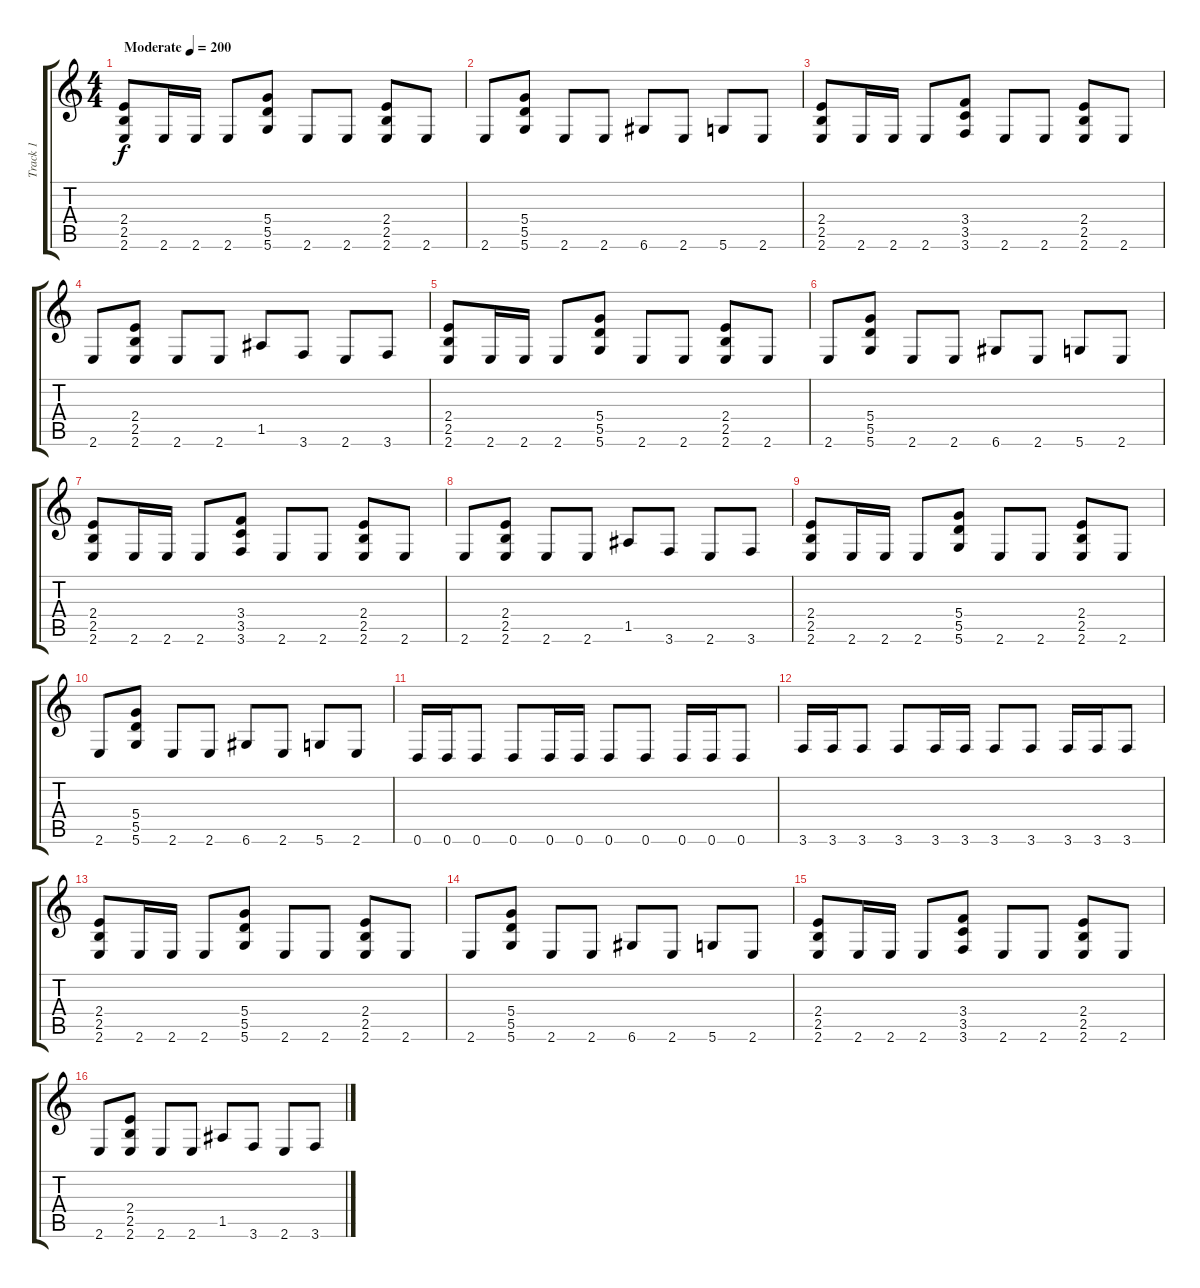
\track ("Track 1" "Track 1") {instrument acousticguitarsteel}
\staff {score tabs}
\tuning (E4 B3 G3 D3 A2 D2) {hide}
\ts (4 4)
\tempo (200 "Moderate")
\clef g2
\ks c
(2.4 2.5 2.6).8{dy f instrument acousticguitarsteel} 2.6.16 2.6.16 2.6.8 (5.4 5.5 5.6).8 2.6.8 2.6.8 (2.4 2.5 2.6).8 2.6.8 |
2.6.8 (5.4 5.5 5.6).8 2.6.8 2.6.8 6.6.8 2.6.8 5.6.8 2.6.8 |
(2.4 2.5 2.6).8 2.6.16 2.6.16 2.6.8 (3.4 3.5 3.6).8 2.6.8 2.6.8 (2.4 2.5 2.6).8 2.6.8 |
2.6.8 (2.4 2.5 2.6).8 2.6.8 2.6.8 1.5.8 3.6.8 2.6.8 3.6.8 |
(2.4 2.5 2.6).8 2.6.16 2.6.16 2.6.8 (5.4 5.5 5.6).8 2.6.8 2.6.8 (2.4 2.5 2.6).8 2.6.8 |
2.6.8 (5.4 5.5 5.6).8 2.6.8 2.6.8 6.6.8 2.6.8 5.6.8 2.6.8 |
(2.4 2.5 2.6).8 2.6.16 2.6.16 2.6.8 (3.4 3.5 3.6).8 2.6.8 2.6.8 (2.4 2.5 2.6).8 2.6.8 |
2.6.8 (2.4 2.5 2.6).8 2.6.8 2.6.8 1.5.8 3.6.8 2.6.8 3.6.8 |
(2.4 2.5 2.6).8 2.6.16 2.6.16 2.6.8 (5.4 5.5 5.6).8 2.6.8 2.6.8 (2.4 2.5 2.6).8 2.6.8 |
2.6.8 (5.4 5.5 5.6).8 2.6.8 2.6.8 6.6.8 2.6.8 5.6.8 2.6.8 |
0.6.16 0.6.16 0.6.8 0.6.8 0.6.16 0.6.16 0.6.8 0.6.8 0.6.16 0.6.16 0.6.8 |
3.6.16 3.6.16 3.6.8 3.6.8 3.6.16 3.6.16 3.6.8 3.6.8 3.6.16 3.6.16 3.6.8 |
(2.4 2.5 2.6).8 2.6.16 2.6.16 2.6.8 (5.4 5.5 5.6).8 2.6.8 2.6.8 (2.4 2.5 2.6).8 2.6.8 |
2.6.8 (5.4 5.5 5.6).8 2.6.8 2.6.8 6.6.8 2.6.8 5.6.8 2.6.8 |
(2.4 2.5 2.6).8 2.6.16 2.6.16 2.6.8 (3.4 3.5 3.6).8 2.6.8 2.6.8 (2.4 2.5 2.6).8 2.6.8 |
2.6.8 (2.4 2.5 2.6).8 2.6.8 2.6.8 1.5.8 3.6.8 2.6.8 3.6.8
